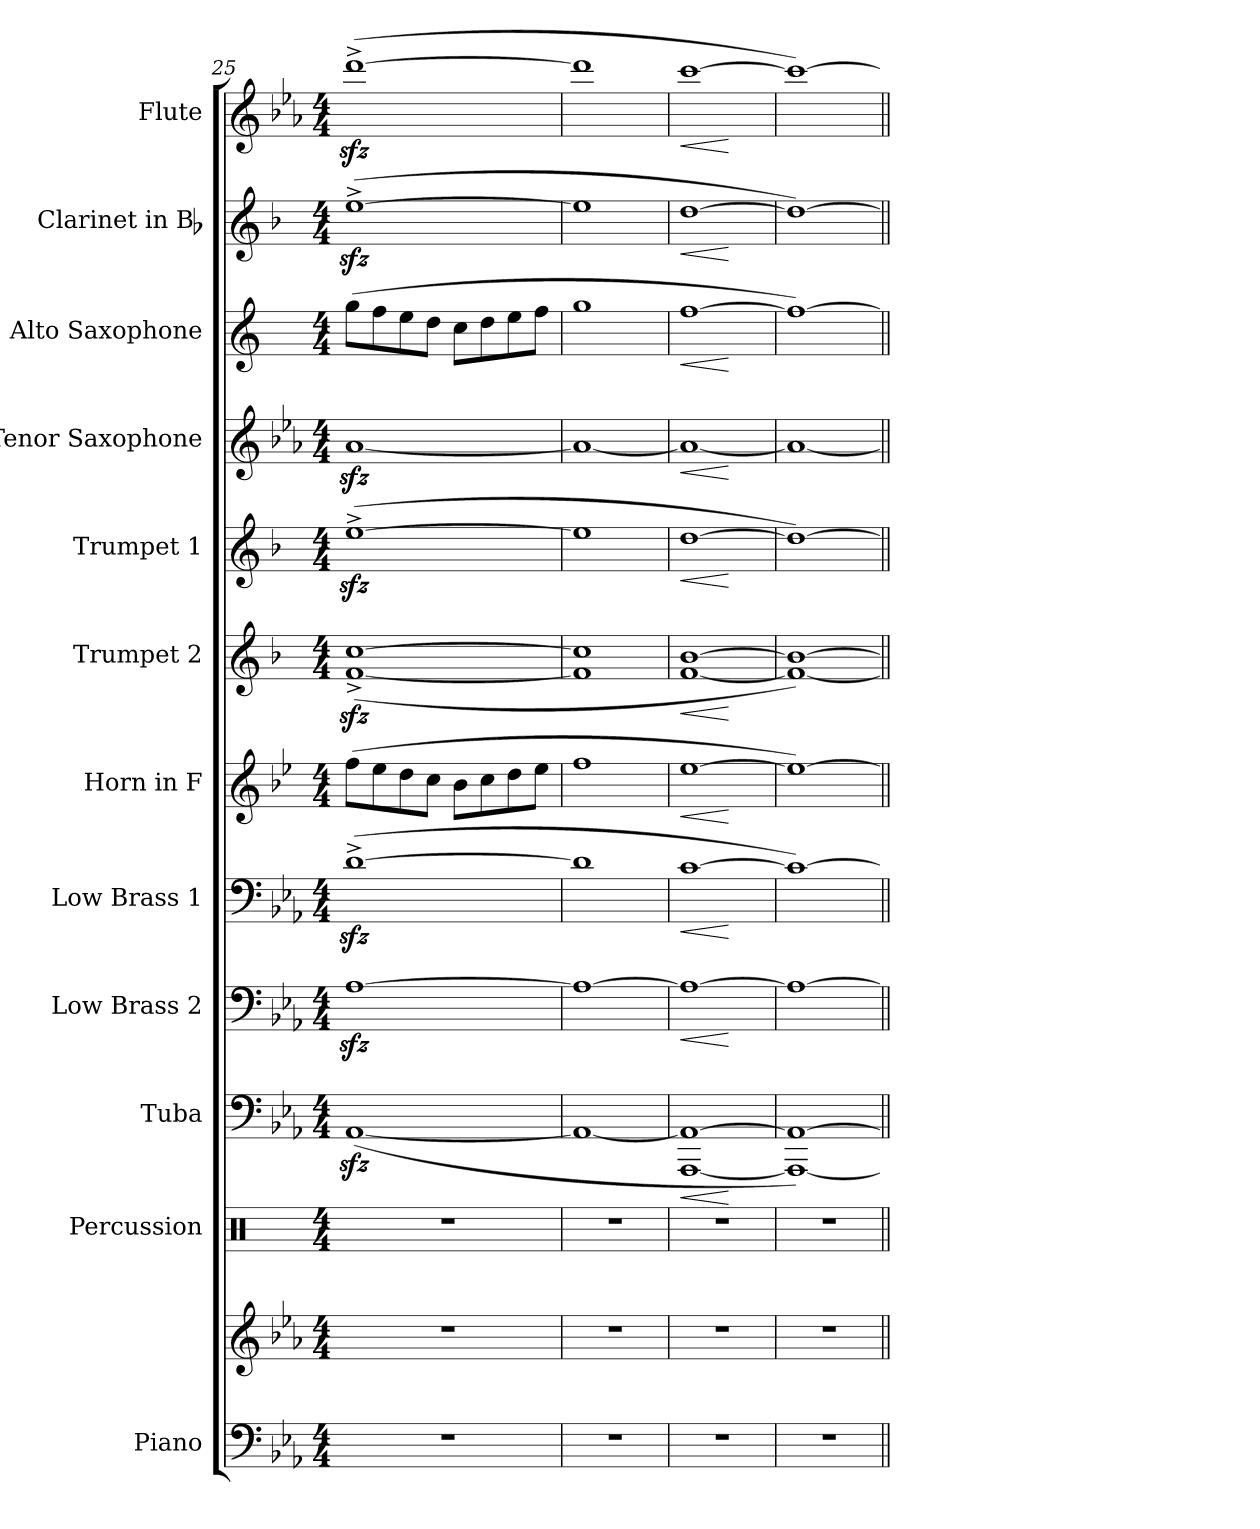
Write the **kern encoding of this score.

**kern	**kern	**kern	**kern	**dynam	**kern	**dynam	**kern	**dynam	**kern	**dynam	**kern	**dynam	**kern	**dynam	**kern	**dynam	**kern	**dynam	**kern	**dynam	**kern	**dynam
*part12	*part12	*part11	*part10	*part10	*part9	*part9	*part8	*part8	*part7	*part7	*part6	*part6	*part5	*part5	*part4	*part4	*part3	*part3	*part2	*part2	*part1	*part1
*staff13	*staff12	*staff11	*staff10	*staff10	*staff9	*staff9	*staff8	*staff8	*staff7	*staff7	*staff6	*staff6	*staff5	*staff5	*staff4	*staff4	*staff3	*staff3	*staff2	*staff2	*staff1	*staff1
*I"Piano	*	*I"Percussion	*I"Tuba	*	*I"Low Brass 2	*	*I"Low Brass 1	*	*I"Horn in F	*	*I"Trumpet 2	*	*I"Trumpet 1	*	*I"Tenor Saxophone	*	*I"Alto Saxophone	*	*I"Clarinet in Bb	*	*I"Flute	*
*I'Pno.	*	*I'Perc.	*I'Tba.	*	*I'LB 2	*	*I'LB 1	*	*I'Hn.	*	*I'Tpt.	*	*I'Tpt.	*	*I'Ten. Sax.	*	*I'Alto Sax.	*	*I'Cl.	*	*I'Fl.	*
*clefF4	*clefG2	*clefX	*clefF4	*	*clefF4	*	*clefF4	*	*clefG2	*	*clefG2	*	*clefG2	*	*clefG2	*	*clefG2	*	*clefG2	*	*clefG2	*
*	*	*	*	*	*	*	*	*	*ITrd4c7	*	*ITrd1c2	*	*ITrd1c2	*	*ITrd8c14	*	*ITrd5c9	*	*ITrd1c2	*	*	*
*k[b-e-a-]	*k[b-e-a-]	*k[]	*k[b-e-a-]	*	*k[b-e-a-]	*	*k[b-e-a-]	*	*k[b-e-a-]	*	*k[b-e-a-]	*	*k[b-e-a-]	*	*k[b-e-a-]	*	*k[b-e-a-]	*	*k[b-e-a-]	*	*k[b-e-a-]	*
*E-:	*E-:	*C:	*E-:	*	*E-:	*	*E-:	*	*E-:	*	*E-:	*	*E-:	*	*E-:	*	*E-:	*	*E-:	*	*E-:	*
*M4/4	*M4/4	*M4/4	*M4/4	*	*M4/4	*	*M4/4	*	*M4/4	*	*M4/4	*	*M4/4	*	*M4/4	*	*M4/4	*	*M4/4	*	*M4/4	*
=25	=25	=25	=25	=25	=25	=25	=25	=25	=25	=25	=25	=25	=25	=25	=25	=25	=25	=25	=25	=25	=25	=25
1r	1r	1r	([1AA-zzi	.	[1A-zzi	.	([1dzz^i	.	(8b-i\L	.	([1e-izz^ [1b-izz^	.	([1ddzz^i	.	[1A-zzi	.	(8b-i\L	.	([1ddzz^i	.	([1dddzz^i	.
.	.	.	.	.	.	.	.	.	8a-i\	.	.	.	.	.	.	.	8a-i\	.	.	.	.	.
.	.	.	.	.	.	.	.	.	8gi\	.	.	.	.	.	.	.	8gi\	.	.	.	.	.
.	.	.	.	.	.	.	.	.	8fi\J	.	.	.	.	.	.	.	8fi\J	.	.	.	.	.
.	.	.	.	.	.	.	.	.	8e-i\L	.	.	.	.	.	.	.	8e-i\L	.	.	.	.	.
.	.	.	.	.	.	.	.	.	8fi\	.	.	.	.	.	.	.	8fi\	.	.	.	.	.
.	.	.	.	.	.	.	.	.	8gi\	.	.	.	.	.	.	.	8gi\	.	.	.	.	.
.	.	.	.	.	.	.	.	.	8a-i\J	.	.	.	.	.	.	.	8a-i\J	.	.	.	.	.
=26	=26	=26	=26	=26	=26	=26	=26	=26	=26	=26	=26	=26	=26	=26	=26	=26	=26	=26	=26	=26	=26	=26
1r	1r	1r	1AA-i_	.	1A-i_	.	1di]	.	1b-i	.	1e-i] 1b-i]	.	1ddi]	.	1A-i_	.	1b-i	.	1ddi]	.	1dddi]	.
=27	=27	=27	=27	=27	=27	=27	=27	=27	=27	=27	=27	=27	=27	=27	=27	=27	=27	=27	=27	=27	=27	=27
!	!	!	!	!LO:HP:b	!	!LO:HP:b	!	!LO:HP:b	!	!LO:HP:b	!	!LO:HP:b	!	!LO:HP:b	!	!LO:HP:b	!	!LO:HP:b	!	!LO:HP:b	!	!LO:HP:b
1r	1r	1r	[1AAA-i 1AA-i_	<	1A-i_	<	[1ci	<	[1a-i	<	[1e-i [1a-i	<	[1cci	<	1A-i_	<	[1a-i	<	[1cci	<	[1ccci	<
.	.	.	.	[	.	[	.	[	.	[	.	[	.	[	.	[	.	[	.	[	.	[
=28	=28	=28	=28	=28	=28	=28	=28	=28	=28	=28	=28	=28	=28	=28	=28	=28	=28	=28	=28	=28	=28	=28
1r	1r	1r	1AAA-i_ 1AA-i_)	.	1A-i_	.	1ci_)	.	1a-i_)	.	1e-i_ 1a-i_)	.	1cci_)	.	1A-i_	.	1a-i_)	.	1cci_)	.	1ccci_)	.
=||	=||	=||	=||	=||	=||	=||	=||	=||	=||	=||	=||	=||	=||	=||	=||	=||	=||	=||	=||	=||	=||	=||
*-	*-	*-	*-	*-	*-	*-	*-	*-	*-	*-	*-	*-	*-	*-	*-	*-	*-	*-	*-	*-	*-	*-
